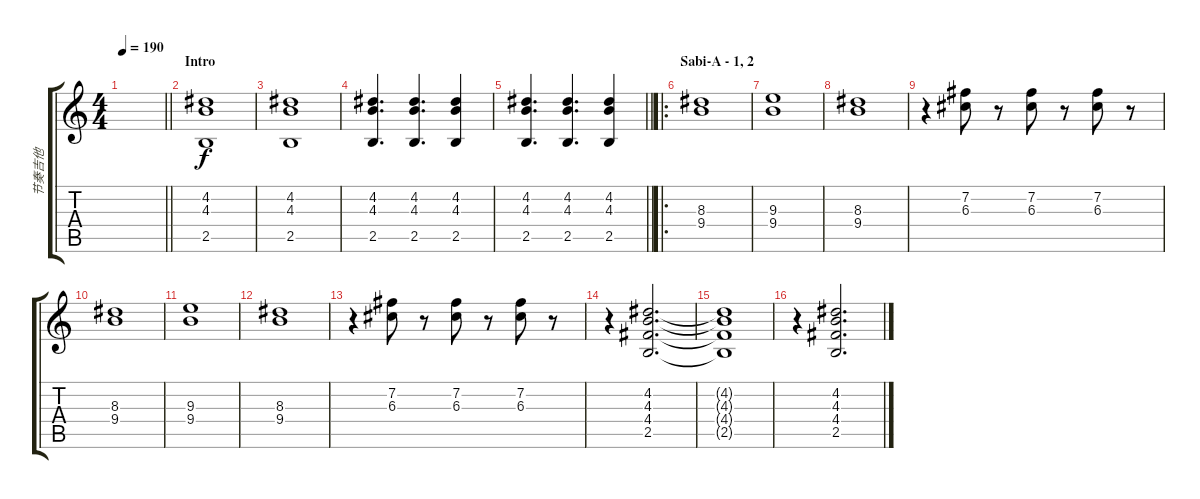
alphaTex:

\track ("节奏吉他" "节奏吉他") {instrument distortionguitar}
\staff {score tabs}
\tuning (E4 B3 G3 D3 A2 E2) {hide}
\ts (4 4)
\tempo 190
\clef g2
\barLineRight lightlight
\ks c
|
\section ("" "Intro")
(4.2 4.3 2.5).1 |
(4.2 4.3 2.5).1 |
(4.2 4.3 2.5).4{d} (4.2 4.3 2.5).4{d} (4.2 4.3 2.5).4 |
\barLineRight lightlight
(4.2 4.3 2.5).4{d} (4.2 4.3 2.5).4{d} (4.2 4.3 2.5).4 |
\ro
\section ("" "Sabi-A - 1, 2")
(8.3 9.4).1 |
(9.3 9.4).1 |
(8.3 9.4).1 |
r.4 (7.2 6.3).8 r.8 (7.2 6.3).8 r.8 (7.2 6.3).8 r.8 |
(8.3 9.4).1 |
(9.3 9.4).1 |
(8.3 9.4).1 |
r.4 (7.2 6.3).8 r.8 (7.2 6.3).8 r.8 (7.2 6.3).8 r.8 |
r.4 (4.2 4.3 4.4 2.5).2{d} |
(4.2{t} 4.3{t} 4.4{t} 2.5{t}).1 |
r.4 (4.2 4.3 4.4 2.5).2{d}
